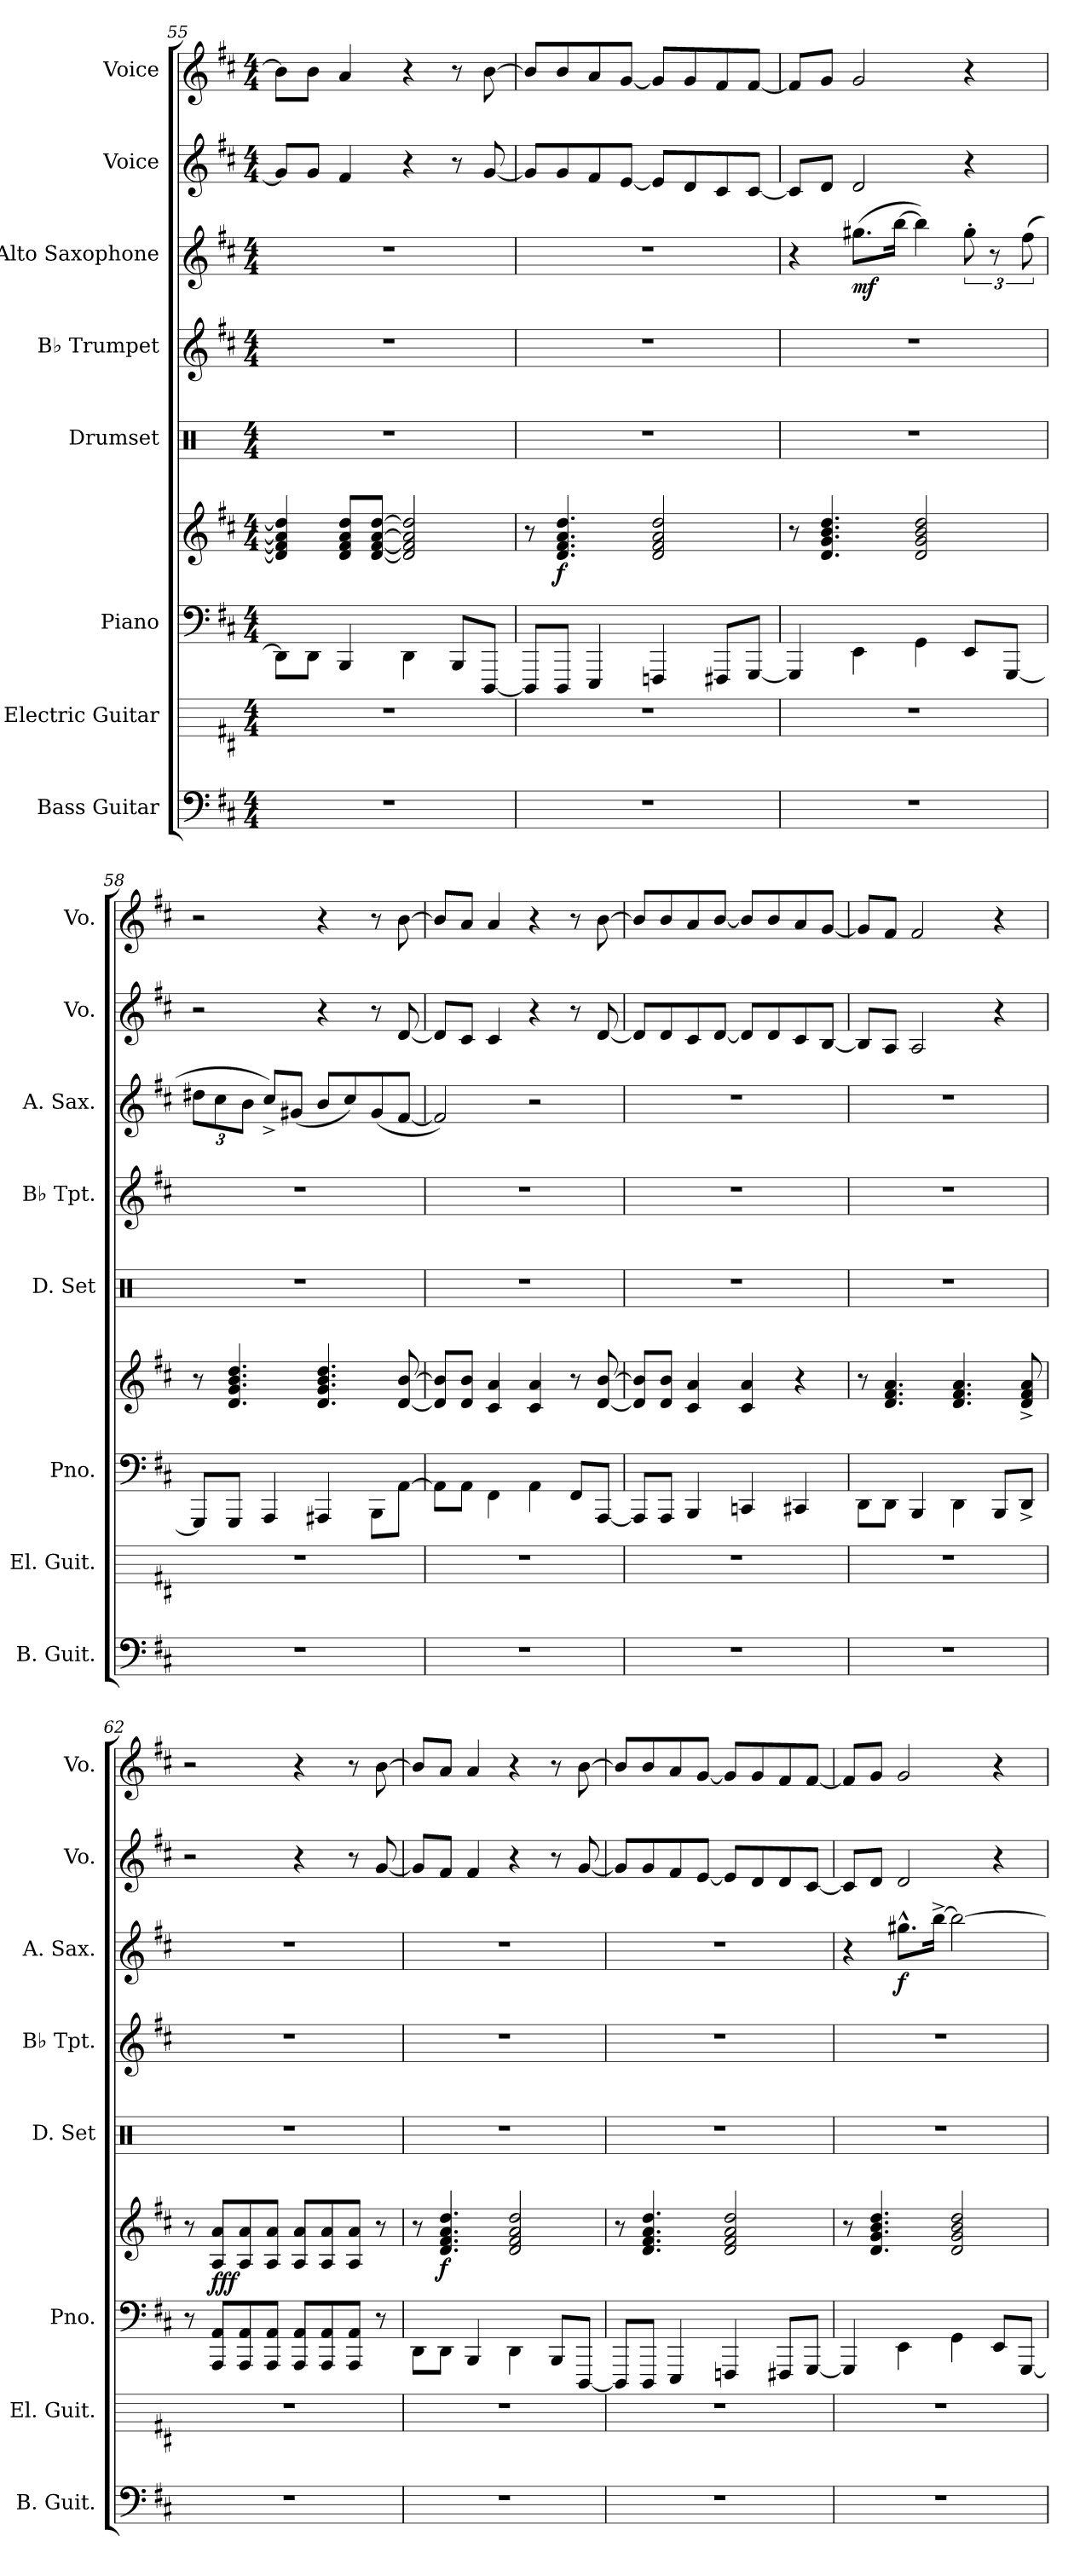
**kern	**kern	**kern	**kern	**dynam	**kern	**kern	**kern	**dynam	**kern	**kern
*part8	*part7	*part6	*part6	*part6	*part5	*part4	*part3	*part3	*part2	*part1
*staff9	*staff8	*staff7	*staff6	*staff6/7	*staff5	*staff4	*staff3	*staff3	*staff2	*staff1
*I"Bass Guitar	*I"Electric Guitar	*I"Piano	*	*	*I"Drumset	*I"B♭ Trumpet	*I"Alto Saxophone	*	*I"Voice	*I"Voice
*I'B. Guit.	*I'El. Guit.	*I'Pno.	*	*	*I'D. Set	*I'B♭ Tpt.	*I'A. Sax.	*	*I'Vo.	*I'Vo.
!!LO:PB:g=z
*clefF4	*	*clefF4	*clefG2	*	*clefX	*clefG2	*clefG2	*	*clefG2	*clefG2
*ITrd7c12	*	*	*	*	*	*ITrd1c2	*ITrd5c9	*	*	*
*k[f#c#]	*k[f#c#]	*k[f#c#]	*k[f#c#]	*	*k[]	*k[]	*k[b-]	*	*k[f#c#]	*k[f#c#]
*M4/4	*M4/4	*M4/4	*M4/4	*	*M4/4	*M4/4	*M4/4	*	*M4/4	*M4/4
=55	=55	=55	=55	=55	=55	=55	=55	=55	=55	=55
1r	1r	8DD\L]	4d/] 4f#/] 4a/] 4dd/]	.	1r	1r	1r	.	8g/L]	8b\L]
.	.	8DD\J	.	.	.	.	.	.	8g/J	8b\J
.	.	4BBB/	8d/ 8f#/ 8a/ 8dd/L	.	.	.	.	.	4f#/	4a/
.	.	.	[8d/ [8f#/ [8a/ [8dd/J	.	.	.	.	.	.	.
.	.	4DD\	2d/] 2f#/] 2a/] 2dd/]	.	.	.	.	.	4r	4r
.	.	8BBB/L	.	.	.	.	.	.	8r	8r
.	.	[8DDD/J	.	.	.	.	.	.	[8g/	[8b\
=56	=56	=56	=56	=56	=56	=56	=56	=56	=56	=56
1r	1r	8DDD/L]	8r	.	1r	1r	1r	.	8g/L]	8b/L]
!	!	!	!	!LO:DY:b	!	!	!	!	!	!
.	.	8DDD/J	4.d/ 4.f#/ 4.a/ 4.dd/	f	.	.	.	.	8g/	8b/
.	.	4EEE/	.	.	.	.	.	.	8f#/	8a/
.	.	.	.	.	.	.	.	.	[8e/J	[8g/J
.	.	4FFFn/	2d/ 2f#/ 2a/ 2dd/	.	.	.	.	.	8e/L]	8g/L]
.	.	.	.	.	.	.	.	.	8d/	8g/
.	.	8FFF#X/L	.	.	.	.	.	.	8c#/	8f#/
.	.	[8GGG/J	.	.	.	.	.	.	[8c#/J	[8f#/J
=57	=57	=57	=57	=57	=57	=57	=57	=57	=57	=57
1r	1r	4GGG/]	8r	.	1r	1r	4r	.	8c#/L]	8f#/L]
.	.	.	4.d/ 4.g/ 4.b/ 4.dd/	.	.	.	.	.	8d/J	8g/J
!	!	!	!	!	!	!	!	!LO:DY:b	!	!
.	.	4EE\	.	.	.	.	(>8.bn\L	mf	2d/	2g/
.	.	.	.	.	.	.	[16dd\Jk	.	.	.
.	.	4GG\	2d/ 2g/ 2b/ 2dd/	.	.	.	4dd\])	.	.	.
.	.	8EE/L	.	.	.	.	12b'\	.	4r	4r
.	.	.	.	.	.	.	12r	.	.	.
.	.	[8GGG/J	.	.	.	.	.	.	.	.
.	.	.	.	.	.	.	(>12a\	.	.	.
=58	=58	=58	=58	=58	=58	=58	=58	=58	=58	=58
*	*	*	*	*	*	*	*Xbrackettup	*	*	*
1r	1r	8GGG/L]	8r	.	1r	1r	12f#X\L	.	2r	2r
.	.	.	.	.	.	.	12e\	.	.	.
.	.	8GGG/J	4.d/ 4.g/ 4.b/ 4.dd/	.	.	.	.	.	.	.
.	.	.	.	.	.	.	12d\J	.	.	.
.	.	4AAA/	.	.	.	.	8e^/L)	.	.	.
.	.	.	.	.	.	.	(<8Bn/J	.	.	.
.	.	4AAA#X/	4.d/ 4.g/ 4.b/ 4.dd/	.	.	.	8d/L	.	4r	4r
.	.	.	.	.	.	.	8e/)	.	.	.
.	.	8BBB\L	.	.	.	.	(<8B/	.	8r	8r
.	.	[8AA\J	[8d/ [8b/	.	.	.	[8A/J	.	[8d/	[8b\
!!LO:PB:g=z
=59	=59	=59	=59	=59	=59	=59	=59	=59	=59	=59
1r	1r	8AA\L]	8d/] 8b/]L	.	1r	1r	2A/])	.	8d/L]	8b/L]
.	.	8AA\J	8d/ 8b/J	.	.	.	.	.	8c#/J	8a/J
.	.	4FF#\	4c#/ 4a/	.	.	.	.	.	4c#/	4a/
.	.	4AA\	4c#/ 4a/	.	.	.	2r	.	4r	4r
.	.	8FF#/L	8r	.	.	.	.	.	8r	8r
.	.	[8AAA/J	[8d/ [8b/	.	.	.	.	.	[8d/	[8b\
=60	=60	=60	=60	=60	=60	=60	=60	=60	=60	=60
1r	1r	8AAA/L]	8d/] 8b/]L	.	1r	1r	1r	.	8d/L]	8b/L]
.	.	8AAA/J	8d/ 8b/J	.	.	.	.	.	8d/	8b/
.	.	4BBB/	4c#/ 4a/	.	.	.	.	.	8c#/	8a/
.	.	.	.	.	.	.	.	.	[8d/J	[8b/J
.	.	4CCn/	4c#/ 4a/	.	.	.	.	.	8d/L]	8b/L]
.	.	.	.	.	.	.	.	.	8d/	8b/
.	.	4CC#X/	4r	.	.	.	.	.	8c#/	8a/
.	.	.	.	.	.	.	.	.	[8B/J	[8g/J
=61	=61	=61	=61	=61	=61	=61	=61	=61	=61	=61
1r	1r	8DD\L	8r	.	1r	1r	1r	.	8B/L]	8g/L]
.	.	8DD\J	4.d/ 4.f#/ 4.a/	.	.	.	.	.	8A/J	8f#/J
.	.	4BBB/	.	.	.	.	.	.	2A/	2f#/
.	.	4DD\	4.d/ 4.f#/ 4.a/	.	.	.	.	.	.	.
.	.	8BBB/L	.	.	.	.	.	.	4r	4r
.	.	8DD^/J	8d/^ 8f#/^ 8a/^	.	.	.	.	.	.	.
=62	=62	=62	=62	=62	=62	=62	=62	=62	=62	=62
1r	1r	8r	8r	.	1r	1r	1r	.	2r	2r
!	!	!	!	!LO:DY:b	!	!	!	!	!	!
.	.	8AAA/ 8AA/L	8A/ 8a/L	fff	.	.	.	.	.	.
.	.	8AAA/ 8AA/	8A/ 8a/	.	.	.	.	.	.	.
.	.	8AAA/ 8AA/J	8A/ 8a/J	.	.	.	.	.	.	.
.	.	8AAA/ 8AA/L	8A/ 8a/L	.	.	.	.	.	4r	4r
.	.	8AAA/ 8AA/	8A/ 8a/	.	.	.	.	.	.	.
.	.	8AAA/ 8AA/J	8A/ 8a/J	.	.	.	.	.	8r	8r
.	.	8r	8r	.	.	.	.	.	[8g/	[8b\
!!LO:PB:g=z
=63	=63	=63	=63	=63	=63	=63	=63	=63	=63	=63
1r	1r	8DD\L	8r	.	1r	1r	1r	.	8g/L]	8b/L]
!	!	!	!	!LO:DY:b	!	!	!	!	!	!
.	.	8DD\J	4.d/ 4.f#/ 4.a/ 4.dd/	f	.	.	.	.	8f#/J	8a/J
.	.	4BBB/	.	.	.	.	.	.	4f#/	4a/
.	.	4DD\	2d/ 2f#/ 2a/ 2dd/	.	.	.	.	.	4r	4r
.	.	8BBB/L	.	.	.	.	.	.	8r	8r
.	.	[8DDD/J	.	.	.	.	.	.	[8g/	[8b\
=64	=64	=64	=64	=64	=64	=64	=64	=64	=64	=64
1r	1r	8DDD/L]	8r	.	1r	1r	1r	.	8g/L]	8b/L]
.	.	8DDD/J	4.d/ 4.f#/ 4.a/ 4.dd/	.	.	.	.	.	8g/	8b/
.	.	4EEE/	.	.	.	.	.	.	8f#/	8a/
.	.	.	.	.	.	.	.	.	[8e/J	[8g/J
.	.	4FFFn/	2d/ 2f#/ 2a/ 2dd/	.	.	.	.	.	8e/L]	8g/L]
.	.	.	.	.	.	.	.	.	8d/	8g/
.	.	8FFF#X/L	.	.	.	.	.	.	8d/	8f#/
.	.	[8GGG/J	.	.	.	.	.	.	[8c#/J	[8f#/J
=65	=65	=65	=65	=65	=65	=65	=65	=65	=65	=65
1r	1r	4GGG/]	8r	.	1r	1r	4r	.	8c#/L]	8f#/L]
.	.	.	4.d/ 4.g/ 4.b/ 4.dd/	.	.	.	.	.	8d/J	8g/J
!	!	!	!	!	!	!	!	!LO:DY:b	!	!
.	.	4EE\	.	.	.	.	8.bn^^\L	f	2d/	2g/
.	.	.	.	.	.	.	[16dd^\Jk	.	.	.
.	.	4GG\	2d/ 2g/ 2b/ 2dd/	.	.	.	2dd\_	.	.	.
.	.	8EE/L	.	.	.	.	.	.	4r	4r
.	.	[8GGG/J	.	.	.	.	.	.	.	.
=	=	=	=	=	=	=	=	=	=	=
*-	*-	*-	*-	*-	*-	*-	*-	*-	*-	*-
